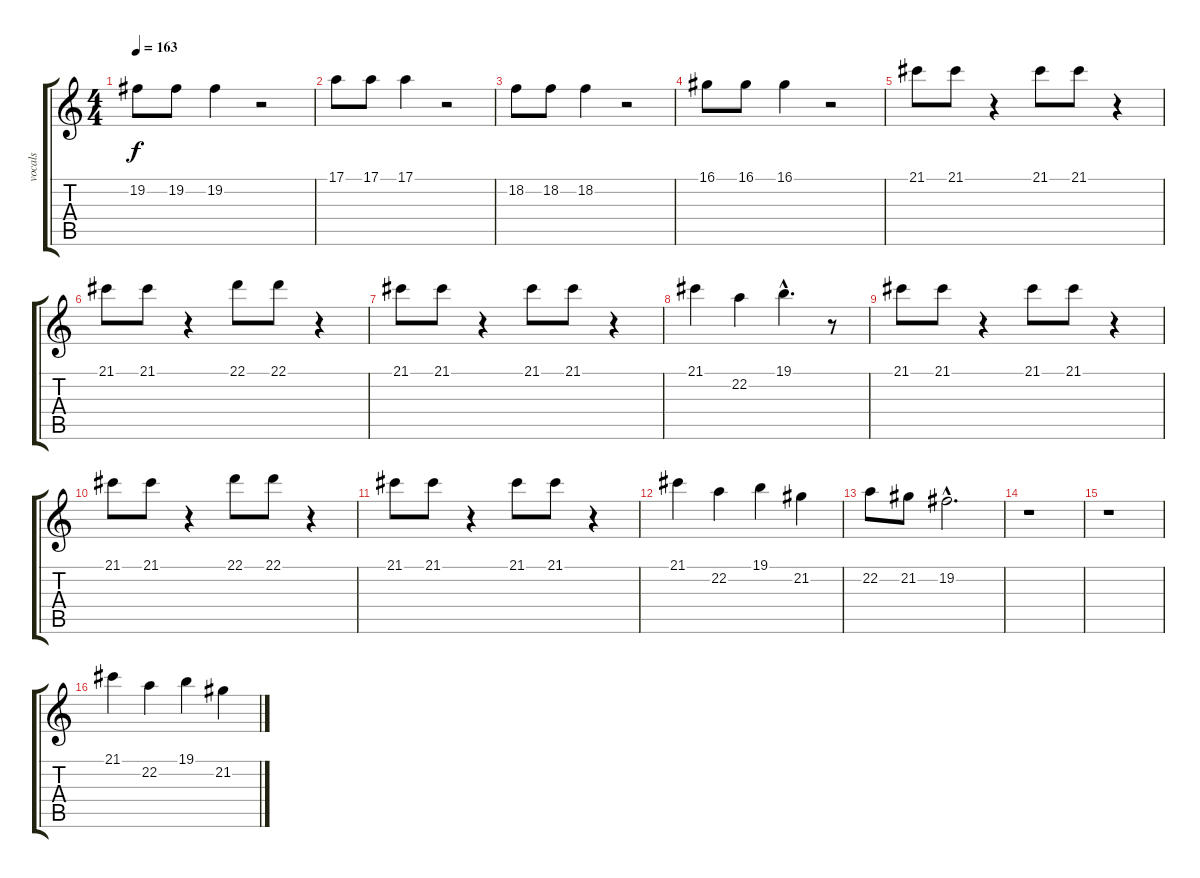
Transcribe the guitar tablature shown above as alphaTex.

\track ("vocals" "vocals") {instrument oboe}
\staff {score tabs}
\tuning (E4 B3 G3 D3 A2 E2) {hide}
\ts (4 4)
\tempo 163
\clef g2
\ks c
19.2.8{dy f} 19.2.8 19.2.4 r.2 |
17.1.8 17.1.8 17.1.4 r.2 |
18.2.8 18.2.8 18.2.4 r.2 |
16.1.8 16.1.8 16.1.4 r.2 |
21.1.8 21.1.8 r.4 21.1.8 21.1.8 r.4 |
21.1.8 21.1.8 r.4 22.1.8 22.1.8 r.4 |
21.1.8 21.1.8 r.4 21.1.8 21.1.8 r.4 |
21.1.4 22.2.4 19.1{hac}.4{d} r.8 |
21.1.8 21.1.8 r.4 21.1.8 21.1.8 r.4 |
21.1.8 21.1.8 r.4 22.1.8 22.1.8 r.4 |
21.1.8 21.1.8 r.4 21.1.8 21.1.8 r.4 |
21.1.4 22.2.4 19.1.4 21.2.4 |
22.2.8 21.2.8 19.2{hac}.2{d} |
r.1 |
r.1 |
21.1.4 22.2.4 19.1.4 21.2.4
